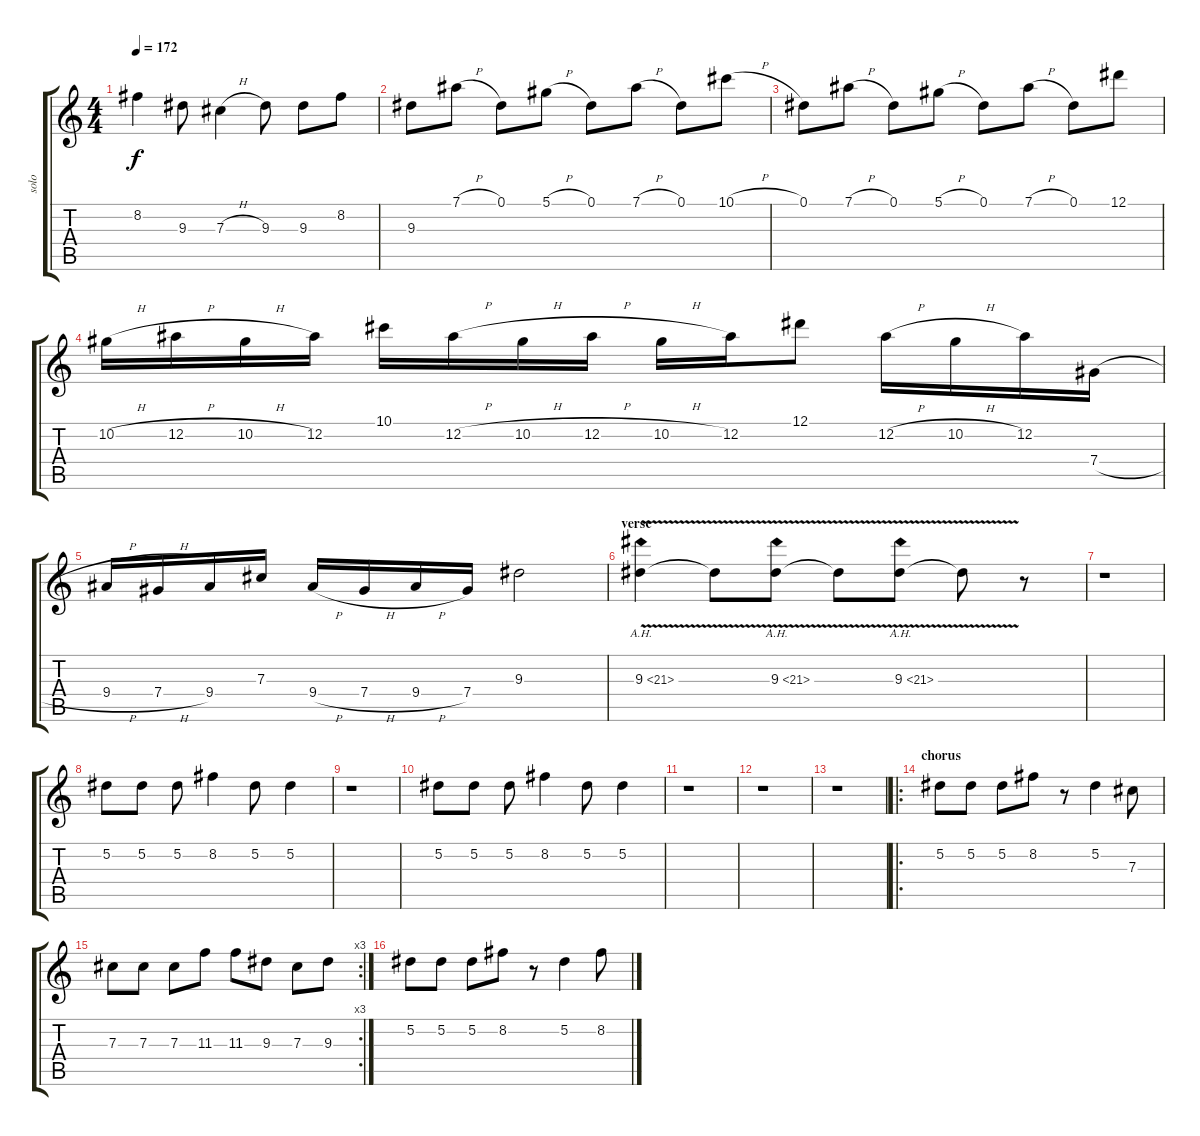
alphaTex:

\track ("solo" "solo") {instrument overdrivenguitar}
\staff {score tabs}
\tuning (Eb4 Bb3 Gb3 Db3 Ab2 Eb2) {hide}
\ts (4 4)
\tempo 172
\clef g2
\ks c
8.2{t}.4{dy f} 9.3.8 7.3{h}.4 9.3.8 9.3.8 8.2.8 |
9.3.8 7.1{h}.8 0.1.8 5.1{h}.8 0.1.8 7.1{h}.8 0.1.8 10.1{h}.8 |
0.1.8 7.1{h}.8 0.1.8 5.1{h}.8 0.1.8 7.1{h}.8 0.1.8 12.1.8 |
10.2{h}.16 12.2{h}.16 10.2{h}.16 12.2.16 10.1.16 12.2{h}.16 10.2{h}.16 12.2{h}.16 10.2{h}.16 12.2.16 12.1.8 12.2{h}.16 10.2{h}.16 12.2.16 7.4{h}.16 |
9.4{h}.16 7.4{h}.16 9.4.16 7.3.16 9.4{h}.16 7.4{h}.16 9.4{h}.16 7.4.16 9.3.2 |
\section ("" "verse")
9.3{ah 12 v}.4 9.3{t}.8 9.3{ah 12 v}.8 9.3{t}.8 9.3{ah 12 v}.8 9.3{t}.8 r.8 |
r.1 |
5.2.8 5.2.8 5.2.8 8.2.4 5.2.8 5.2.4 |
r.1 |
5.2.8 5.2.8 5.2.8 8.2.4 5.2.8 5.2.4 |
r.1 |
r.1 |
r.1 |
\ro
\section ("" "chorus")
5.2.8 5.2.8 5.2.8 8.2.8 r.8 5.2.4 7.3.8 |
\rc 3
7.3.8 7.3.8 7.3.8 11.3.8 11.3.8 9.3.8 7.3.8 9.3.8 |
5.2.8 5.2.8 5.2.8 8.2.8 r.8 5.2.4 8.2.8
